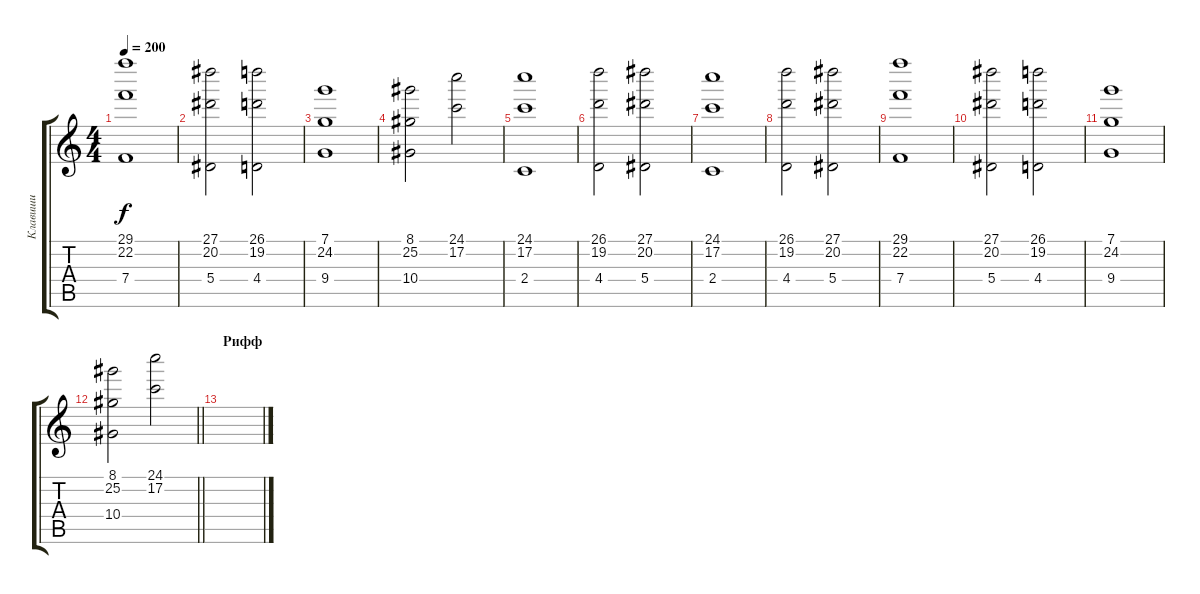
\track ("Клавиши" "Клавиши") {instrument acousticguitarsteel}
\staff {score tabs}
\tuning (C4 G3 Eb3 Bb2 F2 C2) {hide}
\ts (4 4)
\tempo 200
\clef g2
\ks c
(29.1 22.2 7.4).1{dy f} |
(27.1 20.2 5.4).2 (26.1 19.2 4.4).2 |
(7.1 24.2 9.4).1 |
(8.1 25.2 10.4).2 (24.1 17.2).2 |
(24.1 17.2 2.4).1 |
(26.1 19.2 4.4).2 (27.1 20.2 5.4).2 |
(24.1 17.2 2.4).1 |
(26.1 19.2 4.4).2 (27.1 20.2 5.4).2 |
(29.1 22.2 7.4).1 |
(27.1 20.2 5.4).2 (26.1 19.2 4.4).2 |
(7.1 24.2 9.4).1 |
\barLineRight lightlight
(8.1 25.2 10.4).2 (24.1 17.2).2 |
\section ("" "Рифф")
